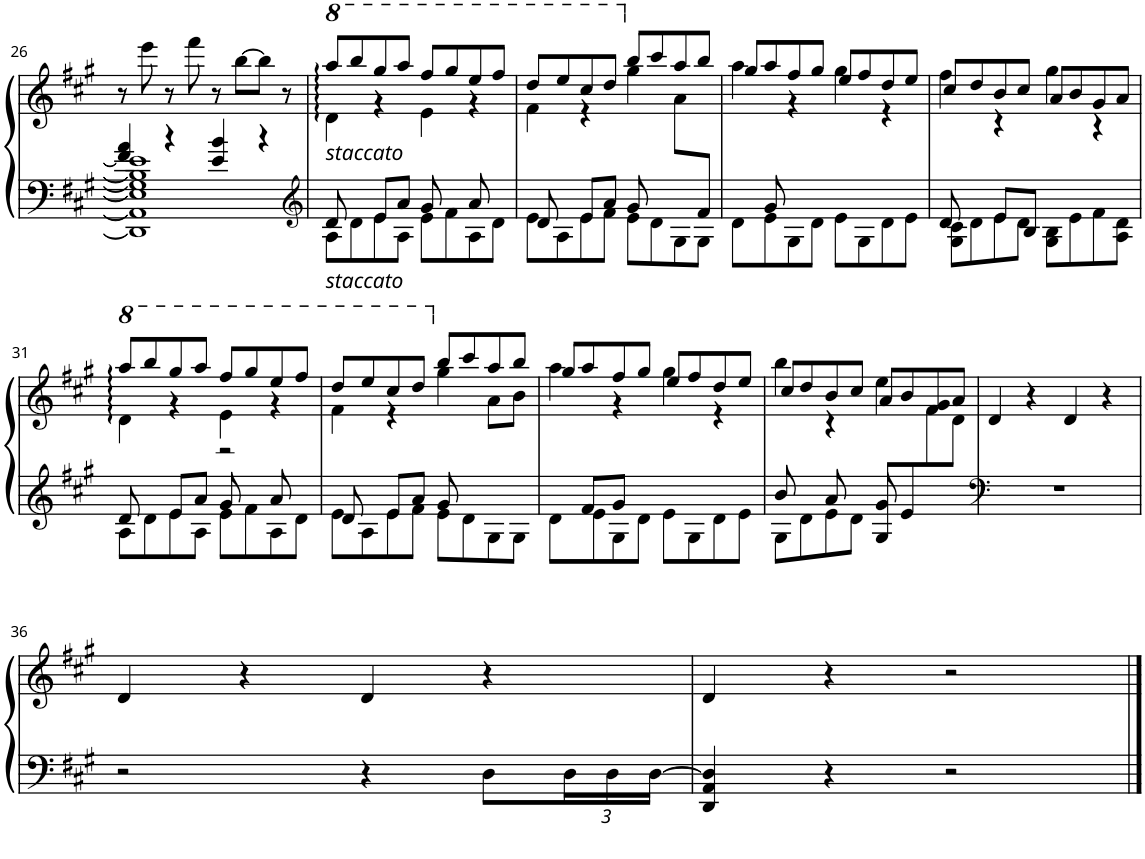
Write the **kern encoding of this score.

**kern	**kern
*part1	*part1
*staff2	*staff1
*I"Piano	*
*I'Pno.	*
!!LO:PB:g=z
*clefF4	*clefG2
*k[f#c#g#]	*k[f#c#g#]
*M4/4	*M4/4
=26	=26
*^	*
4f#/ 4a/	1DD] 1AA] 1E] 1G#] 1B] 1e]	8r
.	.	8eee\
4r	.	8r
.	.	8fff#\
4e/ 4b/	.	8r
.	.	[8bb\L
4r	.	8bb\J]
.	.	8r
=27	=27	=27
*clefG2	*	*
*	*	*8va
*	*	*^
*	*	*	*^
!	!	!LO:TX:b:i:t=staccato	!	!
!LO:TX:b:i:t=staccato	!	!	!	!
8d'/	8A'\L	8aaa'/L	4dd\	8dd 8aaa
8ryy	8d'\	8bbb'/	.	2..ryy
8e'/L	8e'\	8ggg#'/	4r	.
8a'/J	8A'\J	8aaa'/J	.	.
8g#'/	8e'\L	8fff#'/L	4ee\	.
8ryy	8f#'\	8ggg#'/	.	.
8a'/	8A'\	8eee'/	4r	.
8ryy	8d'\J	8fff#'/J	.	.
=28	=28	=28	=28	=28
8d'/	8e'\L	8ddd'/L	4ff#\	2.ryy
8ryy	8A'\	8eee'/	.	.
8e'/L	8e'\	8ccc#'/	4r	.
8a'/J	8f#'\J	8ddd'/J	.	.
*	*	*X8va	*	*
8g#'/	8e'\L	8bb'/L	4gg#\	.
8ryy	8d'\	8ccc#'/	.	.
8ryy	8G#'\	8aa'/	4ryy	8a'\L
8f#'/J	8G#'\J	8bb'/J	.	8ryy
*	*	*	*v	*v
=29	=29	=29	=29
8ryy	8d'\L	8gg#'/L	4aa\
8g#'/	8e'\	8aa'/	.
8ryy	8G#'\	8ff#'/	4r
8ryy	8d'\J	8gg#'/J	.
2ryy	8e'\L	8ee'/L	4gg#\
.	8G#'\	8ff#'/	.
.	8d'\	8dd'/	4r
.	8e'\J	8ee'/J	.
=30	=30	=30	=30
8d'/	8G#\' 8c#\'L	8cc#'/L	4ff#\
8ryy	8d'\	8dd'/	.
8e'/L	8e'\	8b'/	4r
8B'/J	8d'\J	8cc#'/J	.
2ryy	8G#\' 8B\'L	8a'/L	4gg#\
.	8e'\	8b'/	.
.	8f#'\	8g#'/	4r
.	8A\' 8d\'J	8a'/J	.
*	*	*v	*v
!!LO:LB:g=z
=31	=31	=31
*	*	*8va
*	*	*^
*	*	*	*^
8d'/	8A'\L	8aaa'/L	4dd\	8dd 8aaa
8ryy	8d'\	8bbb'/	.	4.ryy
8e'/L	8e'\	8ggg#'/	4r	.
8a'/J	8A'\J	8aaa'/J	.	.
8g#'/	8e'\L	8fff#'/L	4ee\	2r
8ryy	8f#'\	8ggg#'/	.	.
8a'/	8A'\	8eee'/	4r	.
8ryy	8d'\J	8fff#'/J	.	.
=32	=32	=32	=32	=32
8d'/	8e'\L	8ddd'/L	4ff#\	2.ryy
8ryy	8A'\	8eee'/	.	.
8e'/L	8e'\	8ccc#'/	4r	.
8a'/J	8f#'\J	8ddd'/J	.	.
*	*	*X8va	*	*
8g#'/	8e'\L	8bb'/L	4gg#\	.
8ryy	8d'\	8ccc#'/	.	.
4ryy	8G#'\	8aa'/	4ryy	8a'\L
.	8G#'\J	8bb'/J	.	8b'\J
*	*	*	*v	*v
=33	=33	=33	=33
8ryy	8d'\L	8gg#'/L	4aa\
8f#'/L	8e'\	8aa'/	.
8g#'/J	8G#'\	8ff#'/	4r
8ryy	8d'\J	8gg#'/J	.
2ryy	8e'\L	8ee'/L	4gg#\
.	8G#'\	8ff#'/	.
.	8d'\	8dd'/	4r
.	8e'\J	8ee'/J	.
=34	=34	=34	=34
*	*	*	*^
8b'/	8G#'\L	8cc#'/L	4bb\	2.ryy
8ryy	8d'\	8dd'/	.	.
8a'/	8e'\	8b'/	4r	.
8ryy	8d'\J	8cc#'/J	.	.
8g#'	8G#'/L	8a'/L	4ee\	.
8ryy	8e'/	8b'/	.	.
8ryy	4ryy	8f#/' 8g#/'	4ryy	8f#'\
*clefF4	*	*	*	*
8ryy	.	8a'/J	.	8d'\J
*v	*v	*	*	*
*	*v	*v	*v
=35	=35
1r	4d/
.	4r
.	4d/
.	4r
!!LO:LB:g=z
=36	=36
2r	4d/
.	4r
4r	4d/
8D\L	4r
*Xbrackettup	*
24D\L	.
24D\	.
[24D\JJ	.
=37	=37
4DD/ 4AA/ 4D/]	4d/
4r	4r
2r	2r
==	==
*-	*-
